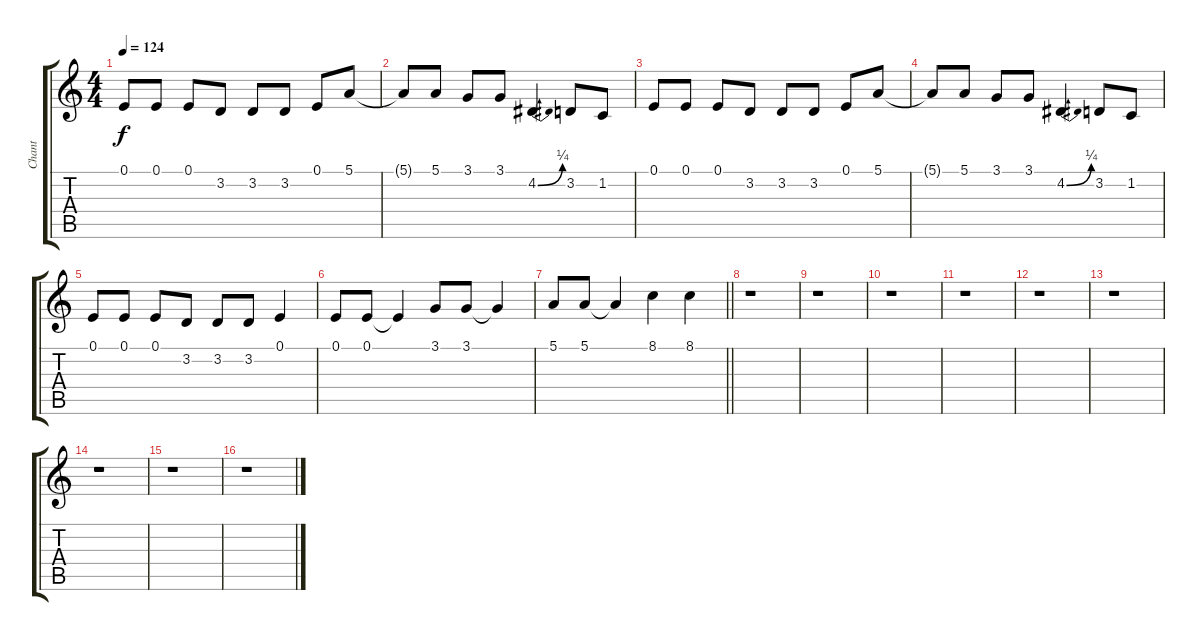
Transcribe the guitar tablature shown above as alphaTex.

\track ("Chant" "Chant") {instrument harmonica}
\staff {score tabs}
\tuning (E4 B3 G3 D3 A2 E2) {hide}
\ts (4 4)
\tempo 124
\clef g2
\ks c
0.1.8{dy f} 0.1.8 0.1.8 3.2.8 3.2.8 3.2.8 0.1.8 5.1.8 |
5.1{t}.8 5.1.8 3.1.8 3.1.8 4.2{be (bend 0 0 60 1)}.4 3.2.8 1.2.8 |
0.1.8 0.1.8 0.1.8 3.2.8 3.2.8 3.2.8 0.1.8 5.1.8 |
5.1{t}.8 5.1.8 3.1.8 3.1.8 4.2{be (bend 0 0 60 1)}.4 3.2.8 1.2.8 |
0.1.8 0.1.8 0.1.8 3.2.8 3.2.8 3.2.8 0.1.4 |
0.1.8 0.1.8 0.1{t}.4 3.1.8 3.1.8 3.1{t}.4 |
\barLineRight lightlight
5.1.8 5.1.8 5.1{t}.4 8.1.4 8.1.4 |
r.1 |
r.1 |
r.1 |
r.1 |
r.1 |
r.1 |
r.1 |
r.1 |
r.1
